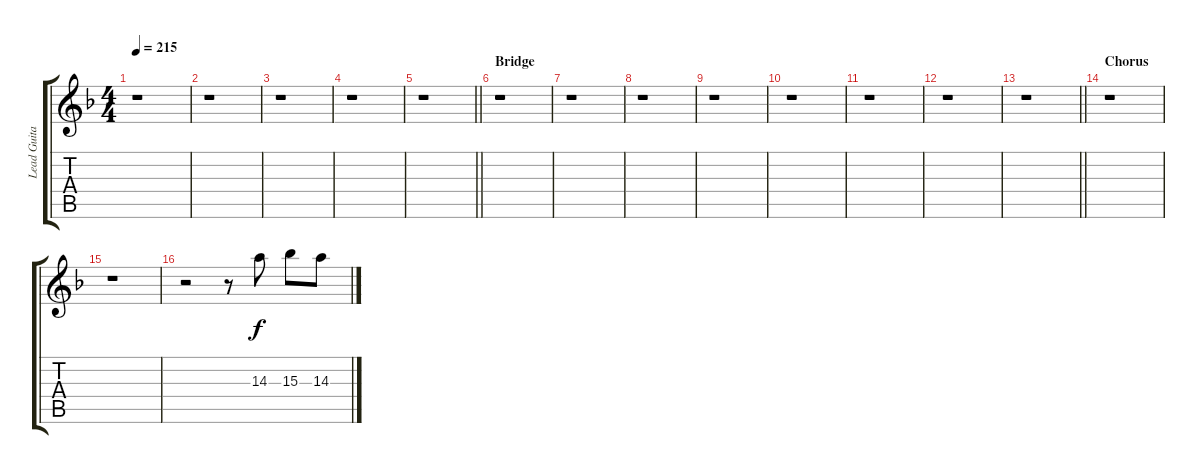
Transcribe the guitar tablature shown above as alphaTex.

\track ("Lead Guitar" "Lead Guita") {instrument overdrivenguitar}
\staff {score tabs}
\tuning (E4 B3 G3 D3 A2 D2) {hide}
\ts (4 4)
\tempo 215
\clef g2
\ks f
r.1{dy f} |
r.1 |
r.1 |
r.1 |
\barLineRight lightlight
r.1 |
\section ("" "Bridge")
r.1 |
r.1 |
r.1 |
r.1 |
r.1 |
r.1 |
r.1 |
\barLineRight lightlight
r.1 |
\section ("" "Chorus")
r.1 |
r.1 |
r.2 r.8 14.3.8 15.3.8 14.3.8
